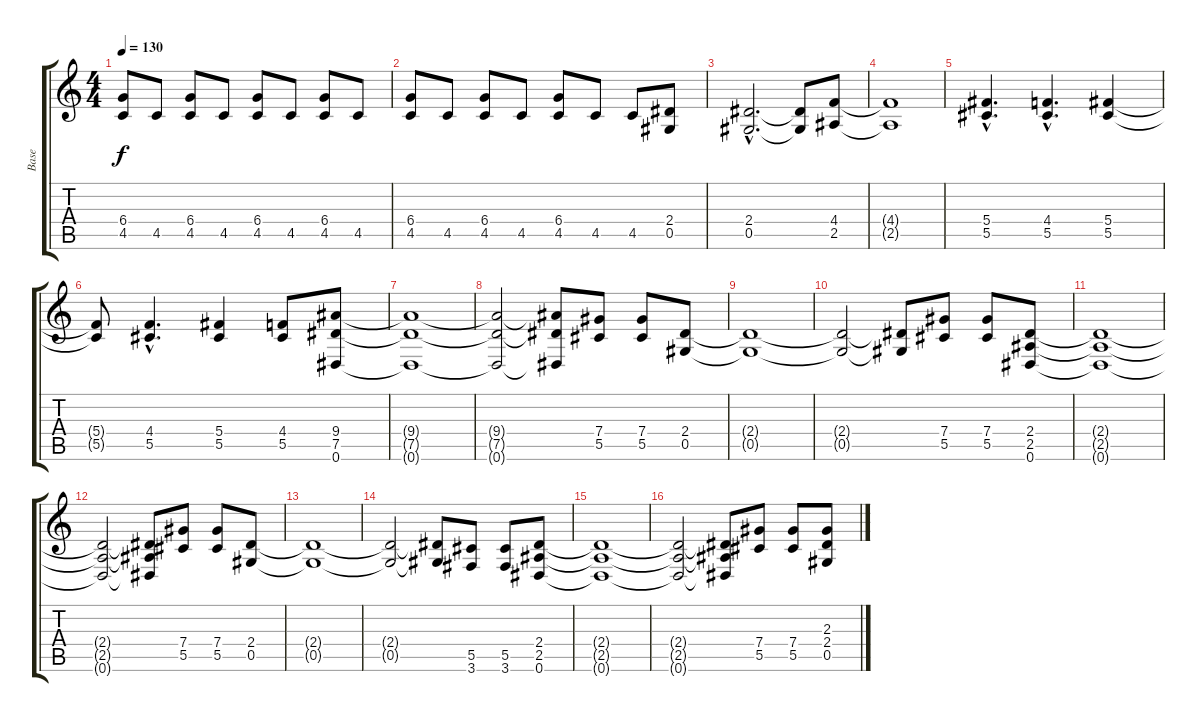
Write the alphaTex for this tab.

\track ("Base" "Base") {instrument distortionguitar}
\staff {score tabs}
\tuning (Eb4 Bb3 Gb3 Db3 Ab2 Eb2) {hide}
\ts (4 4)
\tempo 130
\clef g2
\ks c
(6.4 4.5).8{dy f} 4.5.8 (6.4 4.5).8 4.5.8 (6.4 4.5).8 4.5.8 (6.4 4.5).8 4.5.8 |
(6.4 4.5).8 4.5.8 (6.4 4.5).8 4.5.8 (6.4 4.5).8 4.5.8 4.5.8 (2.4 0.5).8 |
(2.4{hac} 0.5{hac}).2{d} (2.4{t} 0.5{t}).8 (4.4 2.5).8 |
(4.4{t} 2.5{t}).1 |
(5.4{hac} 5.5{hac}).4{d} (4.4{hac} 5.5{hac}).4{d} (5.4 5.5).4 |
(5.4{t} 5.5{t}).8 (4.4{hac} 5.5{hac}).4{d} (5.4 5.5).4 (4.4 5.5).8 (9.4 7.5 0.6).8 |
(9.4{t} 7.5{t} 0.6{t}).1 |
(9.4{t} 7.5{t} 0.6{t}).2 (9.4{t} 7.5{t} 0.6{t}).8 (7.4 5.5).8 (7.4 5.5).8 (2.4 0.5).8 |
(2.4{t} 0.5{t}).1 |
(2.4{t} 0.5{t}).2 (2.4{t} 0.5{t}).8 (7.4 5.5).8 (7.4 5.5).8 (2.4 2.5 0.6).8 |
(2.4{t} 2.5{t} 0.6{t}).1 |
(2.4{t} 2.5{t} 0.6{t}).2 (2.4{t} 2.5{t} 0.6{t}).8 (7.4 5.5).8 (7.4 5.5).8 (2.4 0.5).8 |
(2.4{t} 0.5{t}).1 |
(2.4{t} 0.5{t}).2 (2.4{t} 0.5{t}).8 (5.5 3.6).8 (5.5 3.6).8 (2.4 2.5 0.6).8 |
(2.4{t} 2.5{t} 0.6{t}).1 |
(2.4{t} 2.5{t} 0.6{t}).2 (2.4{t} 2.5{t} 0.6{t}).8 (7.4 5.5).8 (7.4 5.5).8 (2.3 2.4 0.5).8
